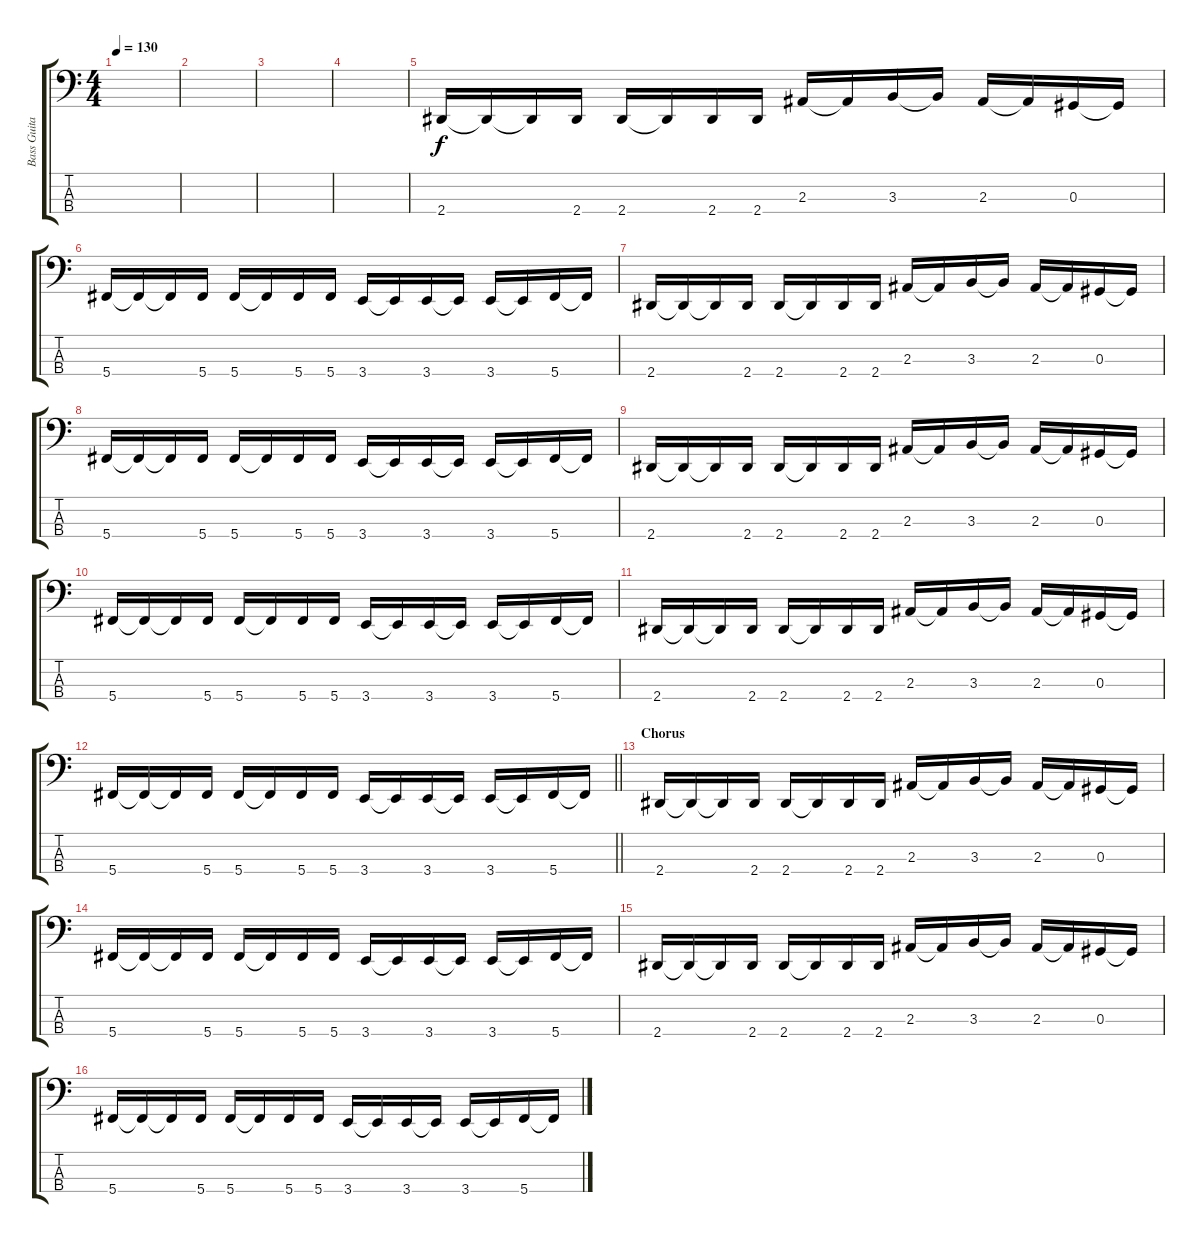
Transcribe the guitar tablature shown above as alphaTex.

\track ("Bass Guitar - Pheonix" "Bass Guita") {instrument electricbassfinger}
\staff {score tabs}
\tuning (Gb2 Db2 Ab1 Db1) {hide}
\ts (4 4)
\tempo 130
\clef f4
\ks c
|
|
|
|
2.4.16 2.4{t}.16 2.4{t}.16 2.4.16 2.4.16 2.4{t}.16 2.4.16 2.4.16 2.3.16 2.3{t}.16 3.3.16 3.3{t}.16 2.3.16 2.3{t}.16 0.3.16 0.3{t}.16 |
5.4.16 5.4{t}.16 5.4{t}.16 5.4.16 5.4.16 5.4{t}.16 5.4.16 5.4.16 3.4.16 3.4{t}.16 3.4.16 3.4{t}.16 3.4.16 3.4{t}.16 5.4.16 5.4{t}.16 |
2.4.16 2.4{t}.16 2.4{t}.16 2.4.16 2.4.16 2.4{t}.16 2.4.16 2.4.16 2.3.16 2.3{t}.16 3.3.16 3.3{t}.16 2.3.16 2.3{t}.16 0.3.16 0.3{t}.16 |
5.4.16 5.4{t}.16 5.4{t}.16 5.4.16 5.4.16 5.4{t}.16 5.4.16 5.4.16 3.4.16 3.4{t}.16 3.4.16 3.4{t}.16 3.4.16 3.4{t}.16 5.4.16 5.4{t}.16 |
2.4.16 2.4{t}.16 2.4{t}.16 2.4.16 2.4.16 2.4{t}.16 2.4.16 2.4.16 2.3.16 2.3{t}.16 3.3.16 3.3{t}.16 2.3.16 2.3{t}.16 0.3.16 0.3{t}.16 |
5.4.16 5.4{t}.16 5.4{t}.16 5.4.16 5.4.16 5.4{t}.16 5.4.16 5.4.16 3.4.16 3.4{t}.16 3.4.16 3.4{t}.16 3.4.16 3.4{t}.16 5.4.16 5.4{t}.16 |
2.4.16 2.4{t}.16 2.4{t}.16 2.4.16 2.4.16 2.4{t}.16 2.4.16 2.4.16 2.3.16 2.3{t}.16 3.3.16 3.3{t}.16 2.3.16 2.3{t}.16 0.3.16 0.3{t}.16 |
\barLineRight lightlight
5.4.16 5.4{t}.16 5.4{t}.16 5.4.16 5.4.16 5.4{t}.16 5.4.16 5.4.16 3.4.16 3.4{t}.16 3.4.16 3.4{t}.16 3.4.16 3.4{t}.16 5.4.16 5.4{t}.16 |
\section ("" "Chorus")
2.4.16 2.4{t}.16 2.4{t}.16 2.4.16 2.4.16 2.4{t}.16 2.4.16 2.4.16 2.3.16 2.3{t}.16 3.3.16 3.3{t}.16 2.3.16 2.3{t}.16 0.3.16 0.3{t}.16 |
5.4.16 5.4{t}.16 5.4{t}.16 5.4.16 5.4.16 5.4{t}.16 5.4.16 5.4.16 3.4.16 3.4{t}.16 3.4.16 3.4{t}.16 3.4.16 3.4{t}.16 5.4.16 5.4{t}.16 |
2.4.16 2.4{t}.16 2.4{t}.16 2.4.16 2.4.16 2.4{t}.16 2.4.16 2.4.16 2.3.16 2.3{t}.16 3.3.16 3.3{t}.16 2.3.16 2.3{t}.16 0.3.16 0.3{t}.16 |
5.4.16 5.4{t}.16 5.4{t}.16 5.4.16 5.4.16 5.4{t}.16 5.4.16 5.4.16 3.4.16 3.4{t}.16 3.4.16 3.4{t}.16 3.4.16 3.4{t}.16 5.4.16 5.4{t}.16
